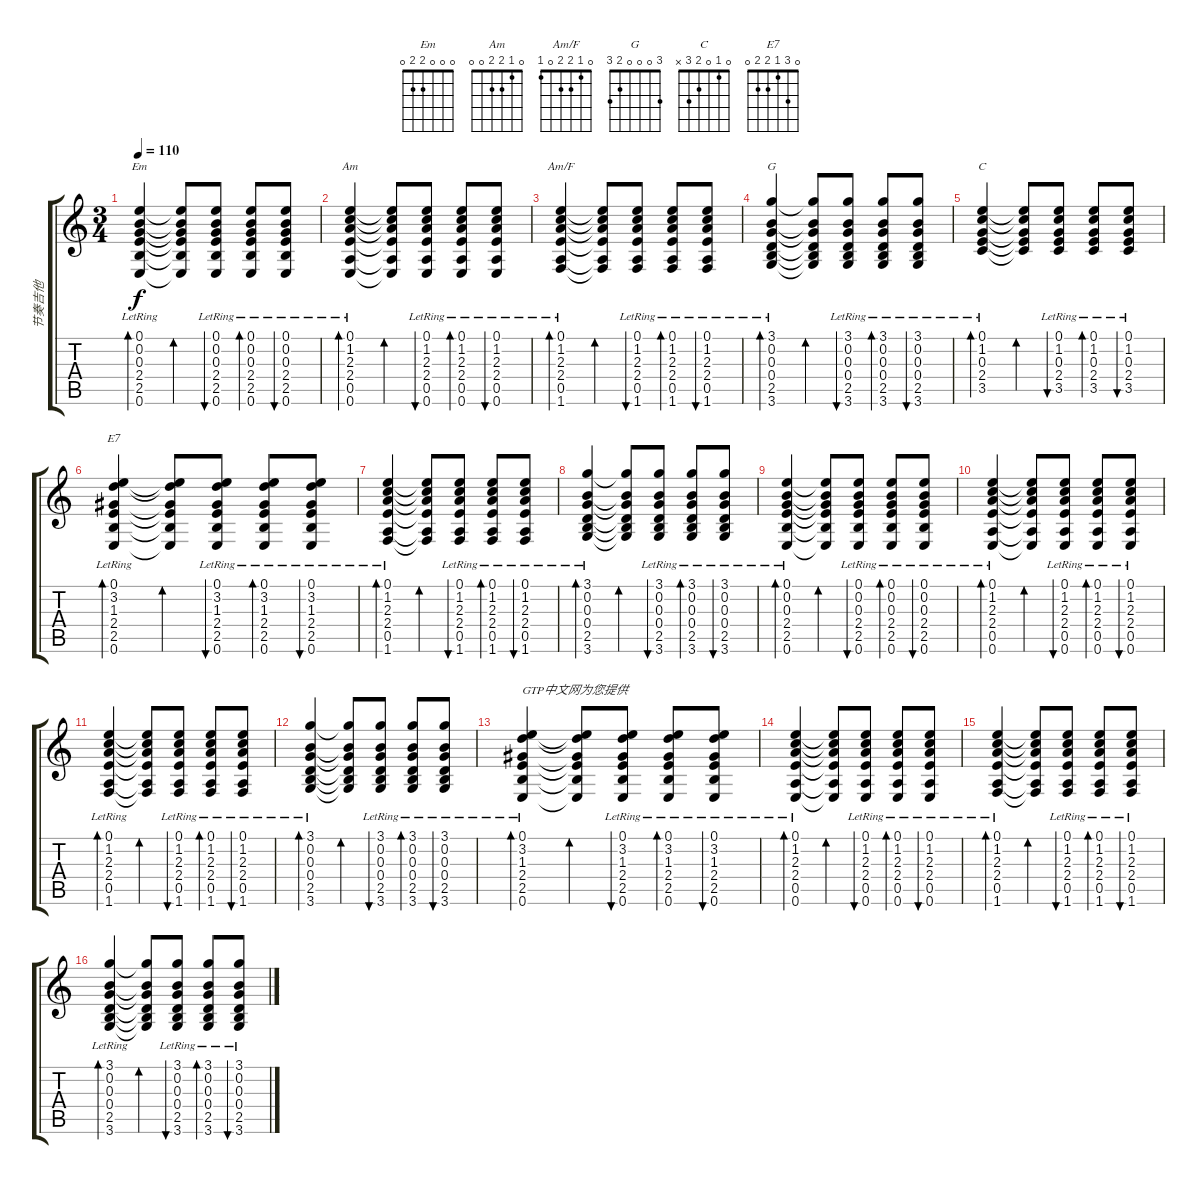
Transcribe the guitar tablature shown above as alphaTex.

\track ("节奏吉他" "节奏吉他") {instrument acousticguitarsteel}
\staff {score tabs}
\tuning (E4 B3 G3 D3 A2 E2) {hide}
\chord ("Em" 0 0 0 2 2 0)
\chord ("Am" 0 1 2 2 0 0)
\chord ("Am/F" 0 1 2 2 0 1)
\chord ("G" 3 0 0 0 2 3)
\chord ("C" 0 1 0 2 3 x)
\chord ("E7" 0 3 1 2 2 0)
\ts (3 4)
\tempo 110
\clef g2
\ks c
(0.1{lr} 0.2{lr} 0.3{lr} 2.4{lr} 2.5{lr} 0.6{lr}).4{bd 30 ch "Em" dy f} (0.1{t} 0.2{t} 0.3{t} 2.4{t} 2.5{t} 0.6{t}).8{bd 30} (0.1{lr} 0.2{lr} 0.3{lr} 2.4{lr} 2.5{lr} 0.6{lr}).8{bu 30} (0.1{lr} 0.2{lr} 0.3{lr} 2.4{lr} 2.5{lr} 0.6{lr}).8{bd 30} (0.1{lr} 0.2{lr} 0.3{lr} 2.4{lr} 2.5{lr} 0.6{lr}).8{bu 30} |
(0.1{lr} 1.2{lr} 2.3{lr} 2.4{lr} 0.5{lr} 0.6{lr}).4{bd 30 ch "Am"} (0.1{t} 1.2{t} 2.3{t} 2.4{t} 0.5{t} 0.6{t}).8{bd 30} (0.1{lr} 1.2{lr} 2.3{lr} 2.4{lr} 0.5{lr} 0.6{lr}).8{bu 30} (0.1{lr} 1.2{lr} 2.3{lr} 2.4{lr} 0.5{lr} 0.6{lr}).8{bd 30} (0.1{lr} 1.2{lr} 2.3{lr} 2.4{lr} 0.5{lr} 0.6{lr}).8{bu 30} |
(0.1{lr} 1.2{lr} 2.3{lr} 2.4{lr} 0.5{lr} 1.6{lr}).4{bd 30 ch "Am/F"} (0.1{t} 1.2{t} 2.3{t} 2.4{t} 0.5{t} 1.6{t}).8{bd 30} (0.1{lr} 1.2{lr} 2.3{lr} 2.4{lr} 0.5{lr} 1.6{lr}).8{bu 30} (0.1{lr} 1.2{lr} 2.3{lr} 2.4{lr} 0.5{lr} 1.6{lr}).8{bd 30} (0.1{lr} 1.2{lr} 2.3{lr} 2.4{lr} 0.5{lr} 1.6{lr}).8{bu 30} |
(3.1{lr} 0.2{lr} 0.3{lr} 0.4{lr} 2.5{lr} 3.6{lr}).4{bd 30 ch "G" txt " "} (3.1{t} 0.2{t} 0.3{t} 0.4{t} 2.5{t} 3.6{t}).8{bd 30} (3.1{lr} 0.2{lr} 0.3{lr} 0.4{lr} 2.5{lr} 3.6{lr}).8{bu 30} (3.1{lr} 0.2{lr} 0.3{lr} 0.4{lr} 2.5{lr} 3.6{lr}).8{bd 30} (3.1{lr} 0.2{lr} 0.3{lr} 0.4{lr} 2.5{lr} 3.6{lr}).8{bu 30} |
(0.1{lr} 1.2{lr} 0.3{lr} 2.4{lr} 3.5{lr}).4{bd 30 ch "C"} (0.1{t} 1.2{t} 0.3{t} 2.4{t} 3.5{t}).8{bd 30} (0.1{lr} 1.2{lr} 0.3{lr} 2.4{lr} 3.5{lr}).8{bu 30} (0.1{lr} 1.2{lr} 0.3{lr} 2.4{lr} 3.5{lr}).8{bd 30} (0.1{lr} 1.2{lr} 0.3{lr} 2.4{lr} 3.5{lr}).8{bu 30} |
(0.1{lr} 3.2{lr} 1.3{lr} 2.4{lr} 2.5{lr} 0.6{lr}).4{bd 30 ch "E7"} (0.1{t} 3.2{t} 1.3{t} 2.4{t} 2.5{t} 0.6{t}).8{bd 30} (0.1{lr} 3.2{lr} 1.3{lr} 2.4{lr} 2.5{lr} 0.6{lr}).8{bu 30} (0.1{lr} 3.2{lr} 1.3{lr} 2.4{lr} 2.5{lr} 0.6{lr}).8{bd 30} (0.1{lr} 3.2{lr} 1.3{lr} 2.4{lr} 2.5{lr} 0.6{lr}).8{bu 30} |
(0.1{lr} 1.2{lr} 2.3{lr} 2.4{lr} 0.5{lr} 1.6{lr}).4{bd 30} (0.1{t} 1.2{t} 2.3{t} 2.4{t} 0.5{t} 1.6{t}).8{bd 30} (0.1{lr} 1.2{lr} 2.3{lr} 2.4{lr} 0.5{lr} 1.6{lr}).8{bu 30} (0.1{lr} 1.2{lr} 2.3{lr} 2.4{lr} 0.5{lr} 1.6{lr}).8{bd 30} (0.1{lr} 1.2{lr} 2.3{lr} 2.4{lr} 0.5{lr} 1.6{lr}).8{bu 30} |
(3.1{lr} 0.2{lr} 0.3{lr} 0.4{lr} 2.5{lr} 3.6{lr}).4{bd 30} (3.1{t} 0.2{t} 0.3{t} 0.4{t} 2.5{t} 3.6{t}).8{bd 30} (3.1{lr} 0.2{lr} 0.3{lr} 0.4{lr} 2.5{lr} 3.6{lr}).8{bu 30} (3.1{lr} 0.2{lr} 0.3{lr} 0.4{lr} 2.5{lr} 3.6{lr}).8{bd 30} (3.1{lr} 0.2{lr} 0.3{lr} 0.4{lr} 2.5{lr} 3.6{lr}).8{bu 30} |
(0.1{lr} 0.2{lr} 0.3{lr} 2.4{lr} 2.5{lr} 0.6{lr}).4{bd 30} (0.1{t} 0.2{t} 0.3{t} 2.4{t} 2.5{t} 0.6{t}).8{bd 30} (0.1{lr} 0.2{lr} 0.3{lr} 2.4{lr} 2.5{lr} 0.6{lr}).8{bu 30} (0.1{lr} 0.2{lr} 0.3{lr} 2.4{lr} 2.5{lr} 0.6{lr}).8{bd 30} (0.1{lr} 0.2{lr} 0.3{lr} 2.4{lr} 2.5{lr} 0.6{lr}).8{bu 30} |
(0.1{lr} 1.2{lr} 2.3{lr} 2.4{lr} 0.5{lr} 0.6{lr}).4{bd 30} (0.1{t} 1.2{t} 2.3{t} 2.4{t} 0.5{t} 0.6{t}).8{bd 30} (0.1{lr} 1.2{lr} 2.3{lr} 2.4{lr} 0.5{lr} 0.6{lr}).8{bu 30} (0.1{lr} 1.2{lr} 2.3{lr} 2.4{lr} 0.5{lr} 0.6{lr}).8{bd 30} (0.1{lr} 1.2{lr} 2.3{lr} 2.4{lr} 0.5{lr} 0.6{lr}).8{bu 30} |
(0.1{lr} 1.2{lr} 2.3{lr} 2.4{lr} 0.5{lr} 1.6{lr}).4{bd 30} (0.1{t} 1.2{t} 2.3{t} 2.4{t} 0.5{t} 1.6{t}).8{bd 30} (0.1{lr} 1.2{lr} 2.3{lr} 2.4{lr} 0.5{lr} 1.6{lr}).8{bu 30} (0.1{lr} 1.2{lr} 2.3{lr} 2.4{lr} 0.5{lr} 1.6{lr}).8{bd 30} (0.1{lr} 1.2{lr} 2.3{lr} 2.4{lr} 0.5{lr} 1.6{lr}).8{bu 30} |
(3.1{lr} 0.2{lr} 0.3{lr} 0.4{lr} 2.5{lr} 3.6{lr}).4{bd 30} (3.1{t} 0.2{t} 0.3{t} 0.4{t} 2.5{t} 3.6{t}).8{bd 30} (3.1{lr} 0.2{lr} 0.3{lr} 0.4{lr} 2.5{lr} 3.6{lr}).8{bu 30} (3.1{lr} 0.2{lr} 0.3{lr} 0.4{lr} 2.5{lr} 3.6{lr}).8{bd 30} (3.1{lr} 0.2{lr} 0.3{lr} 0.4{lr} 2.5{lr} 3.6{lr}).8{bu 30} |
(0.1{lr} 3.2{lr} 1.3{lr} 2.4{lr} 2.5{lr} 0.6{lr}).4{bd 30 txt "GTP中文网为您提供"} (0.1{t} 3.2{t} 1.3{t} 2.4{t} 2.5{t} 0.6{t}).8{bd 30} (0.1{lr} 3.2{lr} 1.3{lr} 2.4{lr} 2.5{lr} 0.6{lr}).8{bu 30} (0.1{lr} 3.2{lr} 1.3{lr} 2.4{lr} 2.5{lr} 0.6{lr}).8{bd 30} (0.1{lr} 3.2{lr} 1.3{lr} 2.4{lr} 2.5{lr} 0.6{lr}).8{bu 30} |
(0.1{lr} 1.2{lr} 2.3{lr} 2.4{lr} 0.5{lr} 0.6{lr}).4{bd 30} (0.1{t} 1.2{t} 2.3{t} 2.4{t} 0.5{t} 0.6{t}).8{bd 30} (0.1{lr} 1.2{lr} 2.3{lr} 2.4{lr} 0.5{lr} 0.6{lr}).8{bu 30} (0.1{lr} 1.2{lr} 2.3{lr} 2.4{lr} 0.5{lr} 0.6{lr}).8{bd 30} (0.1{lr} 1.2{lr} 2.3{lr} 2.4{lr} 0.5{lr} 0.6{lr}).8{bu 30} |
(0.1{lr} 1.2{lr} 2.3{lr} 2.4{lr} 0.5{lr} 1.6{lr}).4{bd 30} (0.1{t} 1.2{t} 2.3{t} 2.4{t} 0.5{t} 1.6{t}).8{bd 30} (0.1{lr} 1.2{lr} 2.3{lr} 2.4{lr} 0.5{lr} 1.6{lr}).8{bu 30} (0.1{lr} 1.2{lr} 2.3{lr} 2.4{lr} 0.5{lr} 1.6{lr}).8{bd 30} (0.1{lr} 1.2{lr} 2.3{lr} 2.4{lr} 0.5{lr} 1.6{lr}).8{bu 30} |
(3.1{lr} 0.2{lr} 0.3{lr} 0.4{lr} 2.5{lr} 3.6{lr}).4{bd 30} (3.1{t} 0.2{t} 0.3{t} 0.4{t} 2.5{t} 3.6{t}).8{bd 30} (3.1{lr} 0.2{lr} 0.3{lr} 0.4{lr} 2.5{lr} 3.6{lr}).8{bu 30} (3.1{lr} 0.2{lr} 0.3{lr} 0.4{lr} 2.5{lr} 3.6{lr}).8{bd 30} (3.1{lr} 0.2{lr} 0.3{lr} 0.4{lr} 2.5{lr} 3.6{lr}).8{bu 30}
